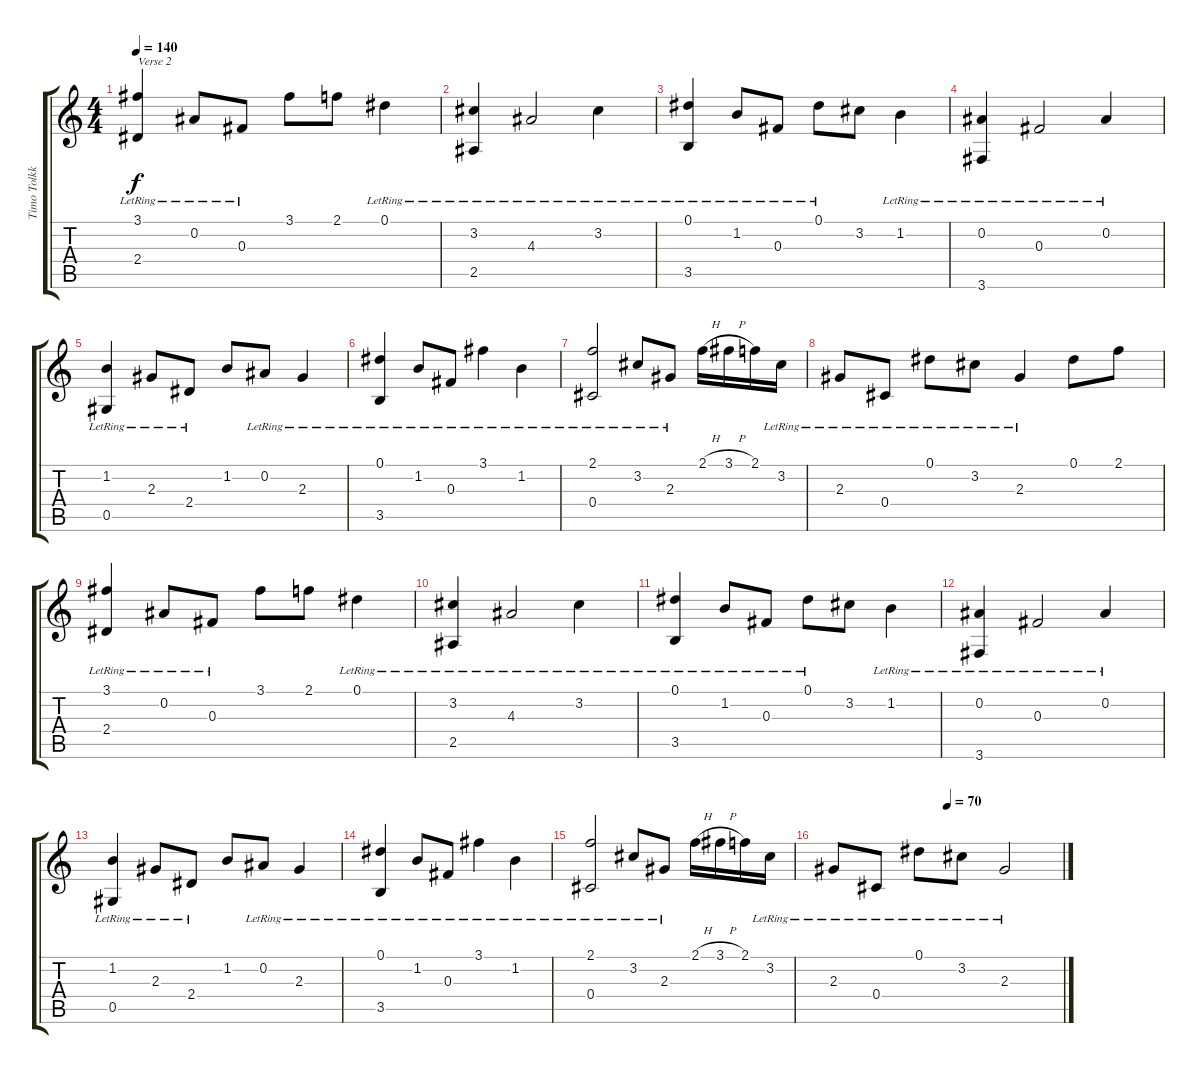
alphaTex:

\track ("Timo Tolkki (Guitar)" "Timo Tolkk") {instrument distortionguitar}
\staff {score tabs}
\tuning (Eb4 Bb3 Gb3 Db3 Ab2 Eb2) {hide}
\ts (4 4)
\tempo 140
\clef g2
\ks c
(3.1{lr} 2.4{lr}).4{txt "Verse 2" dy f} 0.2{lr}.8 0.3{lr}.8 3.1.8 2.1.8 0.1{lr}.4 |
(3.2{lr} 2.5{lr}).4 4.3{lr}.2 3.2{lr}.4 |
(0.1{lr} 3.5{lr}).4 1.2{lr}.8 0.3{lr}.8 0.1{lr}.8 3.2.8 1.2{lr}.4 |
(0.2{lr} 3.6{lr}).4 0.3{lr}.2 0.2{lr}.4 |
(1.2{lr} 0.5{lr}).4 2.3{lr}.8 2.4{lr}.8 1.2.8 0.2{lr}.8 2.3{lr}.4 |
(0.1{lr} 3.5{lr}).4 1.2{lr}.8 0.3{lr}.8 3.1{lr}.4 1.2{lr}.4 |
(2.1{lr} 0.4{lr}).2 3.2{lr}.8 2.3{lr}.8 2.1{h}.16 3.1{h}.16 2.1.16 3.2{lr}.16 |
2.3{lr}.8 0.4{lr}.8 0.1{lr}.8 3.2{lr}.8 2.3{lr}.4 0.1.8 2.1.8 |
(3.1{lr} 2.4{lr}).4 0.2{lr}.8 0.3{lr}.8 3.1.8 2.1.8 0.1{lr}.4 |
(3.2{lr} 2.5{lr}).4 4.3{lr}.2 3.2{lr}.4 |
(0.1{lr} 3.5{lr}).4 1.2{lr}.8 0.3{lr}.8 0.1{lr}.8 3.2.8 1.2{lr}.4 |
(0.2{lr} 3.6{lr}).4 0.3{lr}.2 0.2{lr}.4 |
(1.2{lr} 0.5{lr}).4 2.3{lr}.8 2.4{lr}.8 1.2.8 0.2{lr}.8 2.3{lr}.4 |
(0.1{lr} 3.5{lr}).4 1.2{lr}.8 0.3{lr}.8 3.1{lr}.4 1.2{lr}.4 |
(2.1{lr} 0.4{lr}).2 3.2{lr}.8 2.3{lr}.8 2.1{h}.16 3.1{h}.16 2.1.16 3.2{lr}.16 |
\tempo (70 0.5)
2.3{lr}.8 0.4{lr}.8 0.1{lr}.8 3.2{lr}.8 2.3{lr}.2
